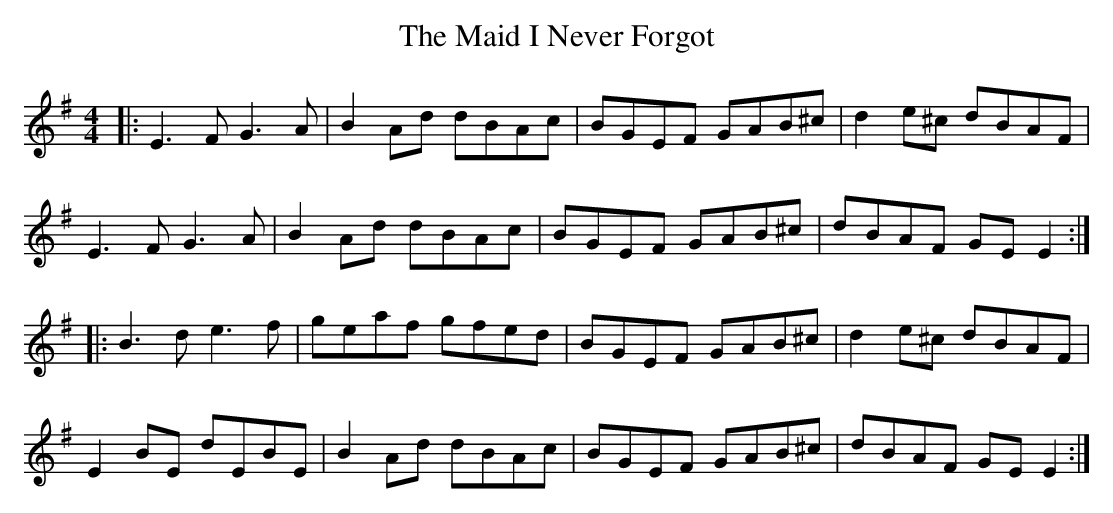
X:1
T: The Maid I Never Forgot
M: 4/4
L: 1/8
K: Emin
|:E3F G3A|B2 Ad dBAc|BGEF GAB^c|d2 e^c dBAF|
E3F G3A|B2 Ad dBAc|BGEF GAB^c|dBAF GE E2:|
|:B3d e3f|geaf gfed|BGEF GAB^c|d2 e^c dBAF|
E2 BE dEBE|B2 Ad dBAc|BGEF GAB^c|dBAF GE E2:|
